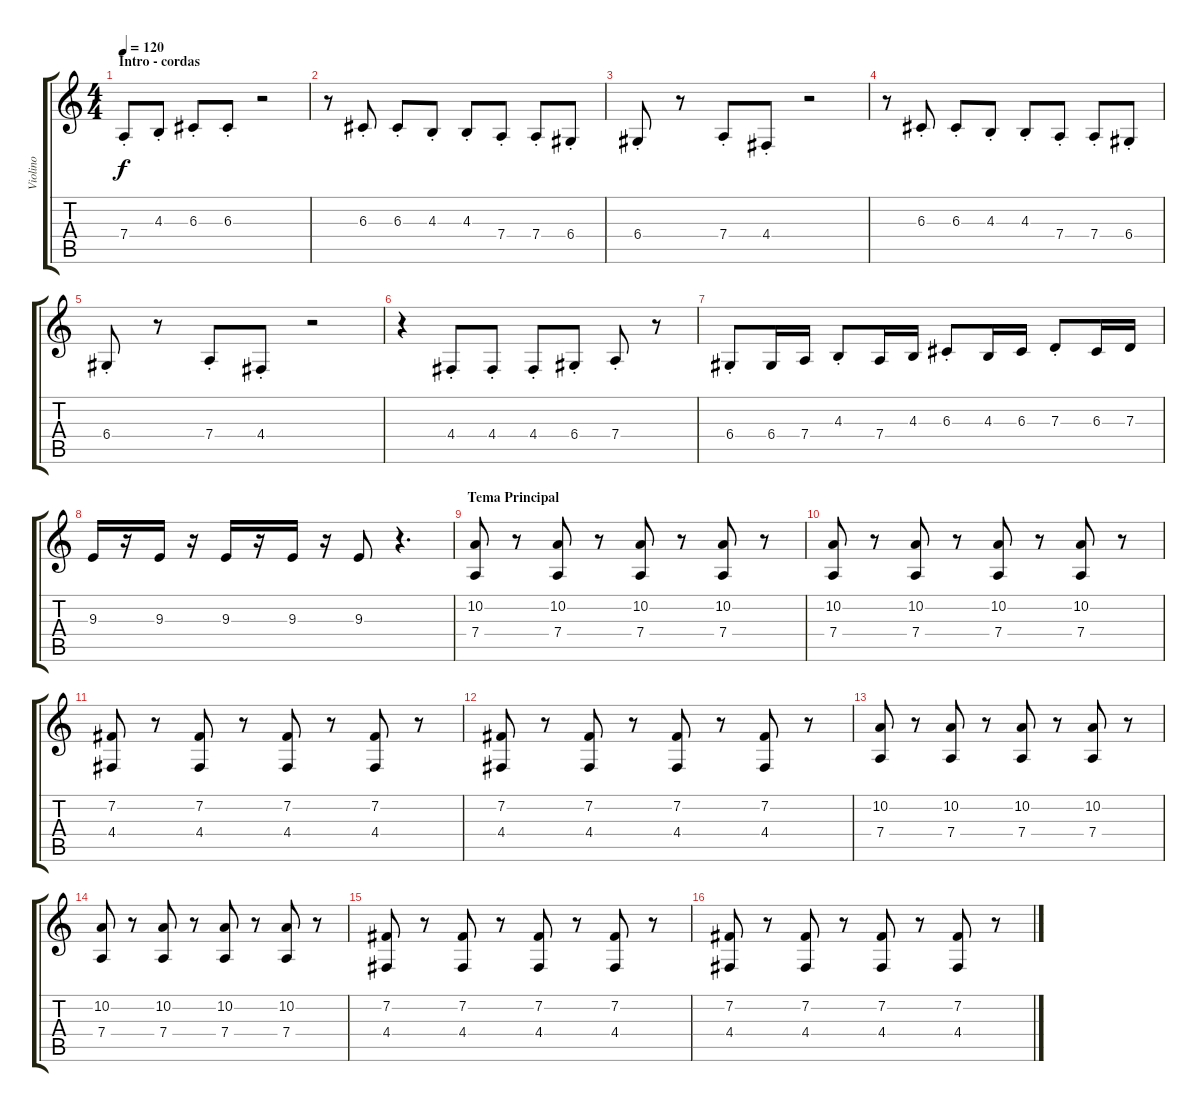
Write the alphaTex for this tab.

\track ("Violino" "Violino") {instrument stringensemble1}
\staff {score tabs}
\tuning (E4 B3 G3 D3 A2 E2) {hide}
\ts (4 4)
\section ("" "Intro - cordas")
\tempo 120
\clef g2
\ks c
7.4{st}.8{dy f instrument stringensemble1} 4.3{st}.8 6.3{st}.8 6.3{st}.8 r.2 |
r.8 6.3{st}.8 6.3{st}.8 4.3{st}.8 4.3{st}.8 7.4{st}.8 7.4{st}.8 6.4{st}.8 |
6.4{st}.8 r.8 7.4{st}.8 4.4{st}.8 r.2 |
r.8 6.3{st}.8 6.3{st}.8 4.3{st}.8 4.3{st}.8 7.4{st}.8 7.4{st}.8 6.4{st}.8 |
6.4{st}.8 r.8 7.4{st}.8 4.4{st}.8 r.2 |
r.4 4.4{st}.8 4.4{st}.8 4.4{st}.8 6.4{st}.8 7.4{st}.8 r.8 |
6.4{st}.8 6.4.16 7.4.16 4.3{st}.8 7.4.16 4.3.16 6.3{st}.8 4.3.16 6.3.16 7.3{st}.8 6.3.16 7.3.16 |
9.3.16 r.16 9.3.16 r.16 9.3.16 r.16 9.3.16 r.16 9.3.8 r.4{d} |
\section ("" "Tema Principal")
(10.2 7.4).8 r.8 (10.2 7.4).8 r.8 (10.2 7.4).8 r.8 (10.2 7.4).8 r.8 |
(10.2 7.4).8 r.8 (10.2 7.4).8 r.8 (10.2 7.4).8 r.8 (10.2 7.4).8 r.8 |
(7.2 4.4).8 r.8 (7.2 4.4).8 r.8 (7.2 4.4).8 r.8 (7.2 4.4).8 r.8 |
(7.2 4.4).8 r.8 (7.2 4.4).8 r.8 (7.2 4.4).8 r.8 (7.2 4.4).8 r.8 |
(10.2 7.4).8 r.8 (10.2 7.4).8 r.8 (10.2 7.4).8 r.8 (10.2 7.4).8 r.8 |
(10.2 7.4).8 r.8 (10.2 7.4).8 r.8 (10.2 7.4).8 r.8 (10.2 7.4).8 r.8 |
(7.2 4.4).8 r.8 (7.2 4.4).8 r.8 (7.2 4.4).8 r.8 (7.2 4.4).8 r.8 |
(7.2 4.4).8 r.8 (7.2 4.4).8 r.8 (7.2 4.4).8 r.8 (7.2 4.4).8 r.8
